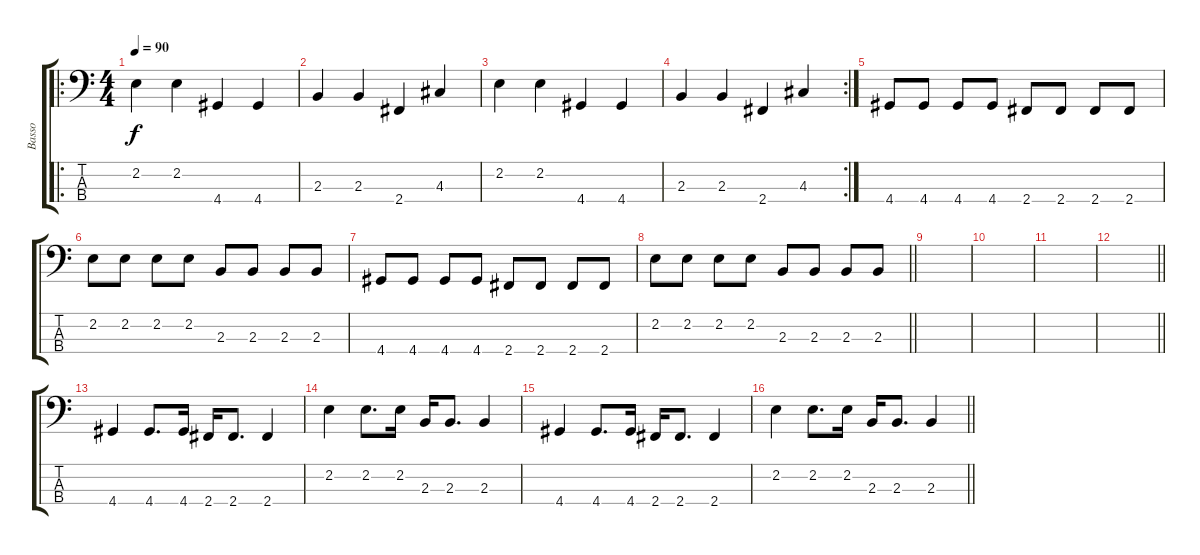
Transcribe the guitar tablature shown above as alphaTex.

\track ("Basso" "Basso") {instrument electricbasspick}
\staff {score tabs}
\tuning (G2 D2 A1 E1) {hide}
\ro
\ts (4 4)
\tempo 90
\clef f4
\ks c
2.2.4{dy f} 2.2.4 4.4.4 4.4.4 |
2.3.4 2.3.4 2.4.4 4.3.4 |
2.2.4 2.2.4 4.4.4 4.4.4 |
\rc 2
2.3.4 2.3.4 2.4.4 4.3.4 |
4.4.8 4.4.8 4.4.8 4.4.8 2.4.8 2.4.8 2.4.8 2.4.8 |
2.2.8 2.2.8 2.2.8 2.2.8 2.3.8 2.3.8 2.3.8 2.3.8 |
4.4.8 4.4.8 4.4.8 4.4.8 2.4.8 2.4.8 2.4.8 2.4.8 |
\barLineRight lightlight
2.2.8 2.2.8 2.2.8 2.2.8 2.3.8 2.3.8 2.3.8 2.3.8 |
|
|
|
\barLineRight lightlight
|
4.4.4 4.4.8{d} 4.4.16 2.4.16 2.4.8{d} 2.4.4 |
2.2.4 2.2.8{d} 2.2.16 2.3.16 2.3.8{d} 2.3.4 |
4.4.4 4.4.8{d} 4.4.16 2.4.16 2.4.8{d} 2.4.4 |
\barLineRight lightlight
2.2.4 2.2.8{d} 2.2.16 2.3.16 2.3.8{d} 2.3.4
